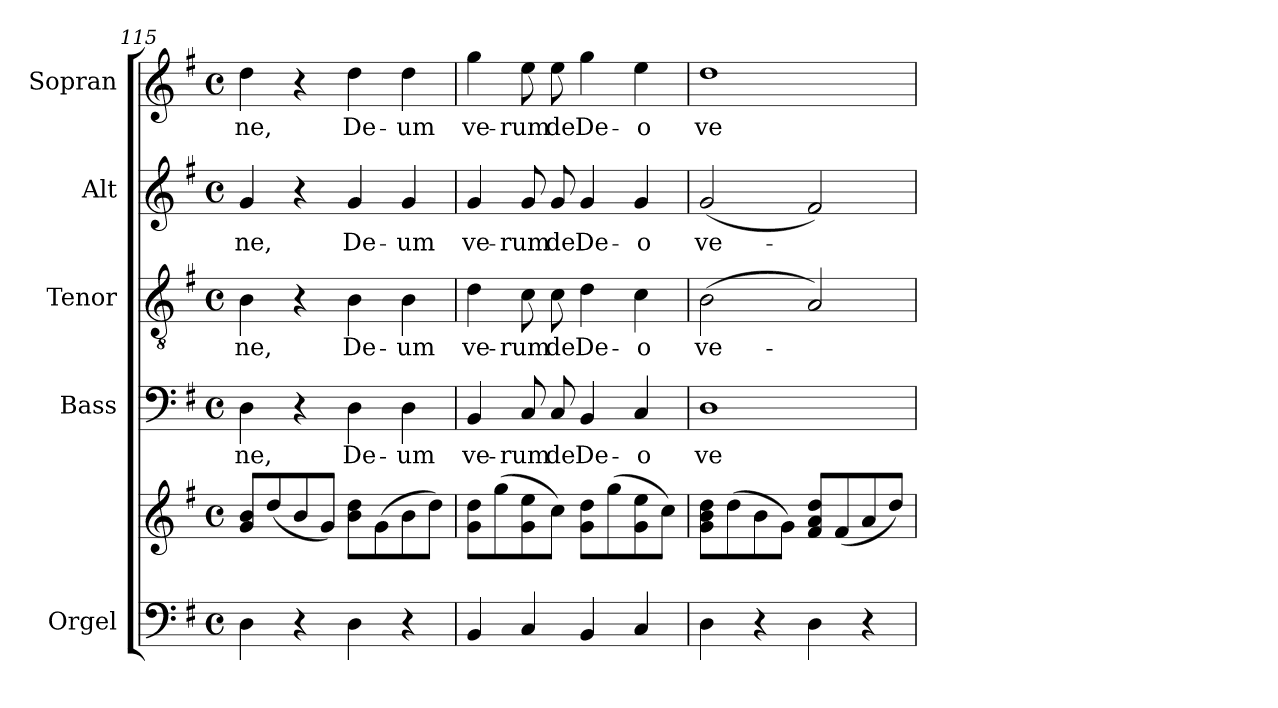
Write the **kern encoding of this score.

**kern	**kern	**kern	**text	**kern	**text	**kern	**text	**kern	**text
*part5	*part5	*part4	*part4	*part3	*part3	*part2	*part2	*part1	*part1
*staff6	*staff5	*staff4	*staff4	*staff3	*staff3	*staff2	*staff2	*staff1	*staff1
*I"Orgel	*	*I"Bass	*	*I"Tenor	*	*I"Alt	*	*I"Sopran	*
*I'Org.	*	*I'B.	*	*I'T.	*	*I'A.	*	*I'S.	*
*clefF4	*clefG2	*clefF4	*	*clefGv2	*	*clefG2	*	*clefG2	*
*k[f#]	*k[f#]	*k[f#]	*	*k[f#]	*	*k[f#]	*	*k[f#]	*
*G:	*G:	*G:	*	*G:	*	*G:	*	*G:	*
*M4/4	*M4/4	*M4/4	*	*M4/4	*	*M4/4	*	*M4/4	*
*met(c)	*met(c)	*met(c)	*	*met(c)	*	*met(c)	*	*met(c)	*
=115	=115	=115	=115	=115	=115	=115	=115	=115	=115
!	!	!	!LO:LY:b	!	!LO:LY:b	!	!LO:LY:b	!	!LO:LY:b
4D\	8g/ 8b/L	4D\	-ne,	4B\	-ne,	4g/	-ne,	4dd\	-ne,
.	(<8dd/	.	.	.	.	.	.	.	.
4r	8b/	4r	.	4r	.	4r	.	4r	.
.	8g/J)	.	.	.	.	.	.	.	.
!	!	!	!LO:LY:b	!	!LO:LY:b	!	!LO:LY:b	!	!LO:LY:b
4D\	8b\ 8dd\L	4D\	De-	4B\	De-	4g/	De-	4dd\	De-
.	(>8g\	.	.	.	.	.	.	.	.
!	!	!	!LO:LY:b	!	!LO:LY:b	!	!LO:LY:b	!	!LO:LY:b
4r	8b\	4D\	-um	4B\	-um	4g/	-um	4dd\	-um
.	8dd\J)	.	.	.	.	.	.	.	.
=116	=116	=116	=116	=116	=116	=116	=116	=116	=116
!	!	!	!LO:LY:b	!	!LO:LY:b	!	!LO:LY:b	!	!LO:LY:b
4BB/	8g\ 8dd\L	4BB/	ve-	4d\	ve-	4g/	ve-	4gg\	ve-
.	(>8gg\	.	.	.	.	.	.	.	.
!	!	!	!LO:LY:b	!	!LO:LY:b	!	!LO:LY:b	!	!LO:LY:b
4C/	8g\ 8ee\	8C/	-rum	8c\	-rum	8g/	-rum	8ee\	-rum
!	!	!	!LO:LY:b	!	!LO:LY:b	!	!LO:LY:b	!	!LO:LY:b
.	8cc\J)	8C/	de	8c\	de	8g/	de	8ee\	de
!	!	!	!LO:LY:b	!	!LO:LY:b	!	!LO:LY:b	!	!LO:LY:b
4BB/	8g\ 8dd\L	4BB/	De-	4d\	De-	4g/	De-	4gg\	De-
.	(>8gg\	.	.	.	.	.	.	.	.
!	!	!	!LO:LY:b	!	!LO:LY:b	!	!LO:LY:b	!	!LO:LY:b
4C/	8g\ 8ee\	4C/	-o	4c\	-o	4g/	-o	4ee\	-o
.	8cc\J)	.	.	.	.	.	.	.	.
!!LO:LB:g=z
=117	=117	=117	=117	=117	=117	=117	=117	=117	=117
!	!	!	!LO:LY:b	!	!LO:LY:b	!	!LO:LY:b	!	!LO:LY:b
4D\	8g\ 8b\ 8dd\L	1D	ve-	(>2B\	ve-	(<2g/	ve-	1dd	ve-
.	(>8dd\	.	.	.	.	.	.	.	.
4r	8b\	.	.	.	.	.	.	.	.
.	8g\J)	.	.	.	.	.	.	.	.
4D\	8f#/ 8a/ 8dd/L	.	.	2A/)	.	2f#/)	.	.	.
.	(<8f#/	.	.	.	.	.	.	.	.
4r	8a/	.	.	.	.	.	.	.	.
.	8dd/J)	.	.	.	.	.	.	.	.
=	=	=	=	=	=	=	=	=	=
*-	*-	*-	*-	*-	*-	*-	*-	*-	*-
